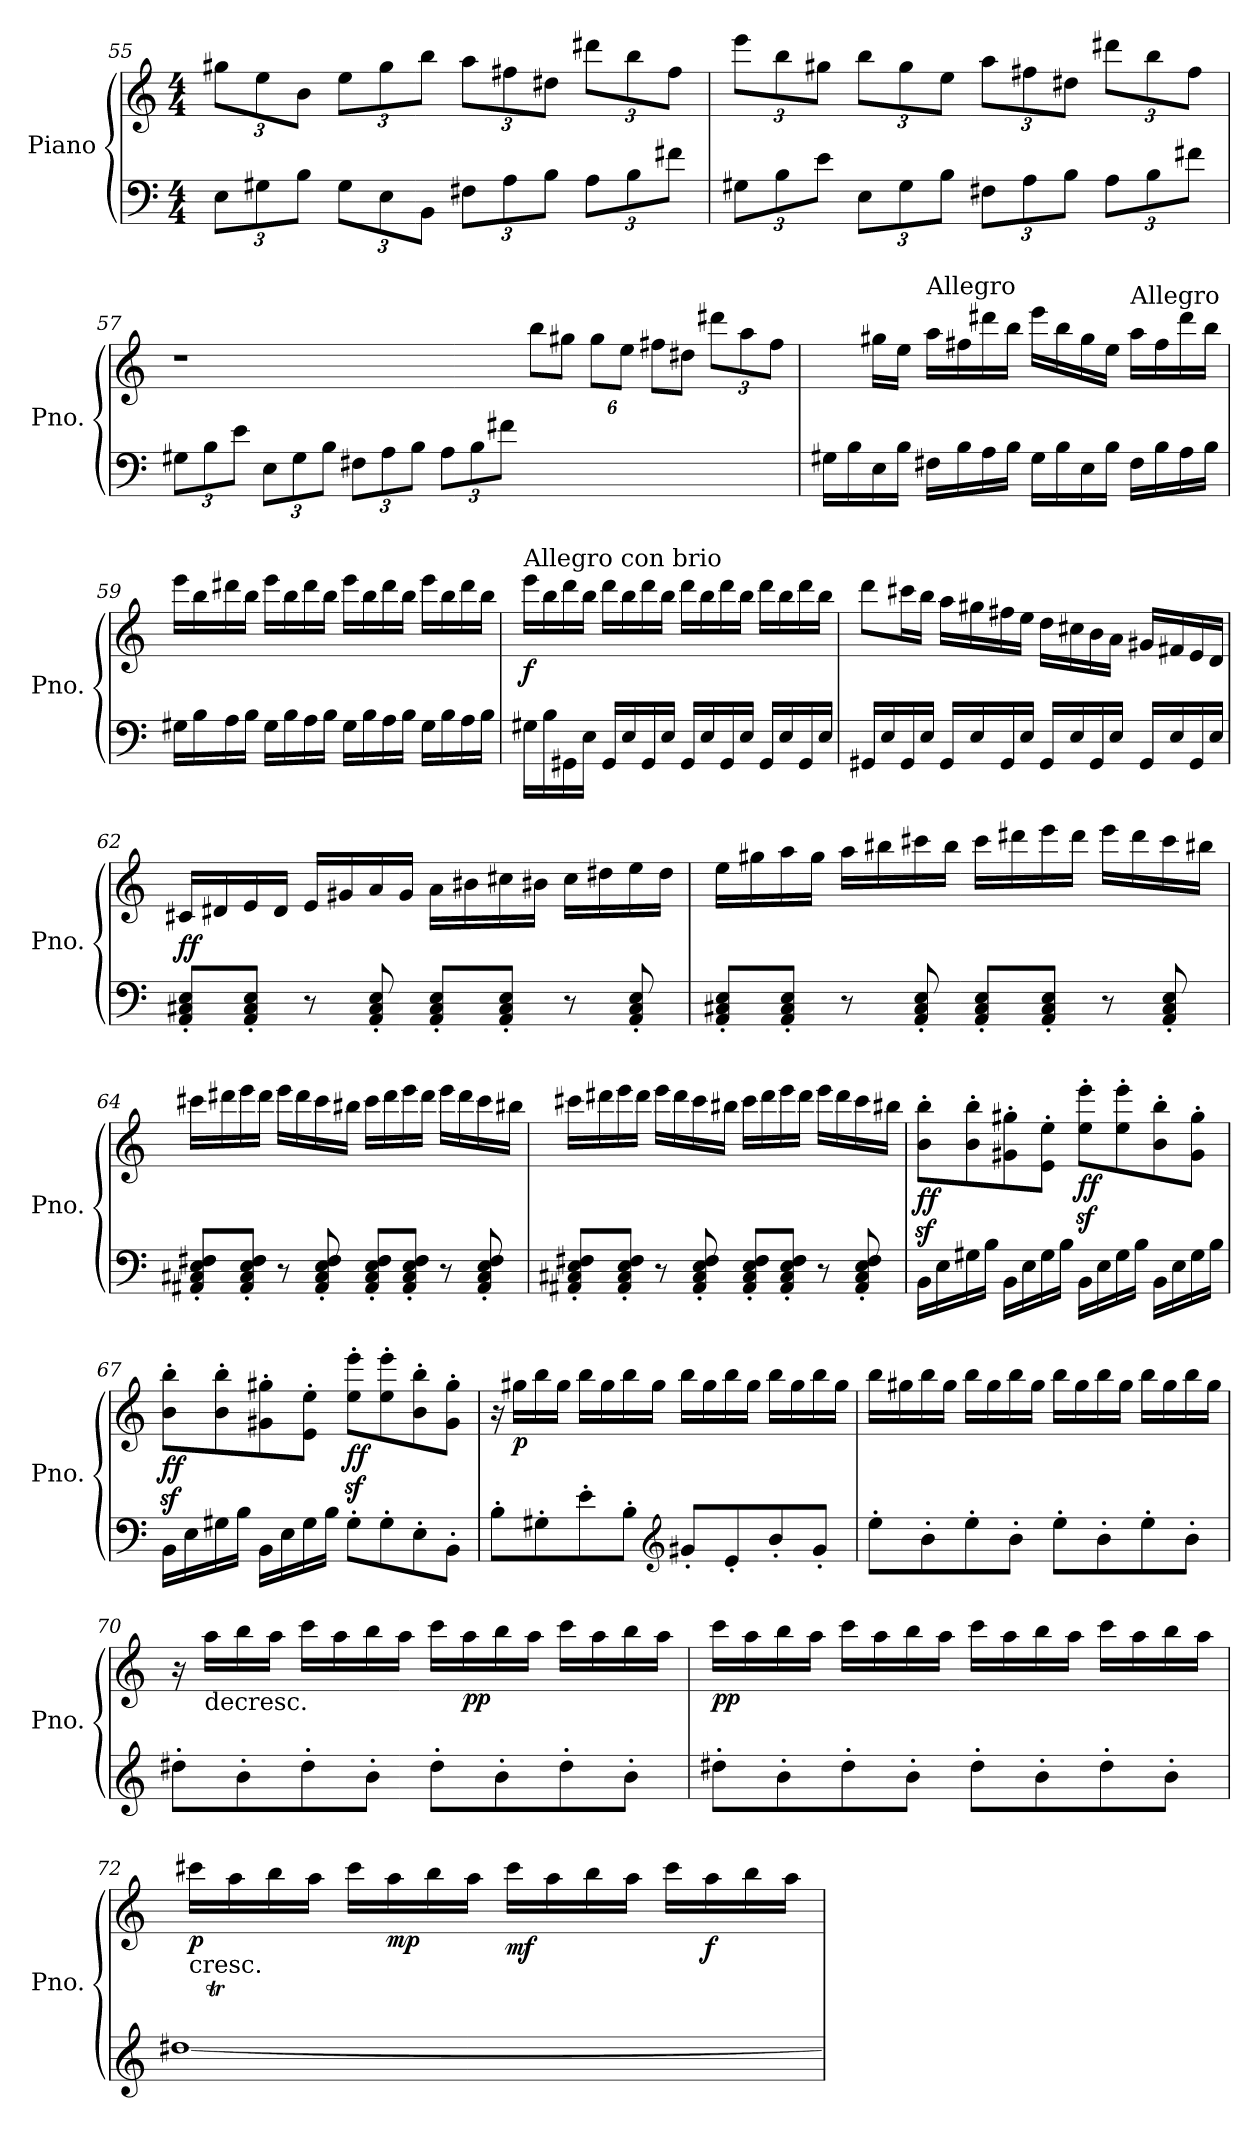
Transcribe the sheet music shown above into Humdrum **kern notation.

**kern	**kern	**dynam
*part1	*part1	*part1
*staff2	*staff1	*staff1/2
*I"Piano	*	*
*I'Pno.	*	*
!!LO:LB:g=z
*clefF4	*clefG2	*
*k[]	*k[]	*
*C:	*C:	*
*M4/4	*M4/4	*
*Xbrackettup	*Xbrackettup	*
=55	=55	=55
12E\L	12gg#X\L	.
12G#X\	12ee\	.
12B\J	12b\J	.
12G#\L	12ee\L	.
12E\	12gg#\	.
12BB\J	12bb\J	.
12F#X\L	12aa\L	.
12A\	12ff#X\	.
12B\J	12dd#X\J	.
12A\L	12ddd#X\L	.
12B\	12bb\	.
12f#X\J	12ff#\J	.
=56	=56	=56
12G#X\L	12eee\L	.
12B\	12bb\	.
12e\J	12gg#X\J	.
12E\L	12bb\L	.
12G#\	12gg#\	.
12B\J	12ee\J	.
12F#X\L	12aa\L	.
12A\	12ff#X\	.
12B\J	12dd#X\J	.
12A\L	12ddd#X\L	.
12B\	12bb\	.
12f#X\J	12ff#\J	.
!!LO:LB:g=z
=57	=57	=57
12G#X\L	1r	.
12B\	.	.
12e\J	.	.
12E\L	.	.
12G#\	.	.
12B\J	.	.
12F#X\L	.	.
12A\	.	.
12B\J	.	.
12A\L	.	.
12B\	.	.
12f#X\J	.	.
2.ryy	12bb\L	.
.	12gg#X\J	.
.	12gg#\L	.
.	12ee\J	.
.	12ff#X\L	.
.	12dd#X\J	.
.	12ddd#X\L	.
.	12aa\	.
.	12ff#\J	.
=58	=58	=58
16G#X\LL	8ryy	.
16B\	.	.
16E\	16gg#X\LL	.
16B\JJ	16ee\JJ	.
!	!LO:TX:a:t=Allegro	!
16F#X\LL	16aa\LL	.
16B\	16ff#X\	.
16A\	16ddd#X\	.
16B\JJ	16bb\JJ	.
16G#\LL	16eee\LL	.
16B\	16bb\	.
16E\	16gg#\	.
16B\JJ	16ee\JJ	.
!	!LO:TX:a:t=Allegro	!
16F#\LL	16aa\LL	.
16B\	16ff#\	.
16A\	16ddd#\	.
16B\JJ	16bb\JJ	.
!!LO:LB:g=z
=59	=59	=59
16G#X\LL	16eee\LL	.
16B\	16bb\	.
16A\	16ddd#X\	.
16B\JJ	16bb\JJ	.
16G#\LL	16eee\LL	.
16B\	16bb\	.
16A\	16ddd#\	.
16B\JJ	16bb\JJ	.
16G#\LL	16eee\LL	.
16B\	16bb\	.
16A\	16ddd#\	.
16B\JJ	16bb\JJ	.
16G#\LL	16eee\LL	.
16B\	16bb\	.
16A\	16ddd#\	.
16B\JJ	16bb\JJ	.
=60	=60	=60
!	!LO:TX:a:t=Allegro con brio	!
!	!	!LO:DY:b
16G#X\LL	16eee\LL	f
16B\	16bb\	.
16GG#X\	16ddd\	.
16E\JJ	16bb\JJ	.
16GG#/LL	16ddd\LL	.
16E/	16bb\	.
16GG#/	16ddd\	.
16E/JJ	16bb\JJ	.
16GG#/LL	16ddd\LL	.
16E/	16bb\	.
16GG#/	16ddd\	.
16E/JJ	16bb\JJ	.
16GG#/LL	16ddd\LL	.
16E/	16bb\	.
16GG#/	16ddd\	.
16E/JJ	16bb\JJ	.
!!LO:PB:g=z
=61	=61	=61
16GG#X/LL	8ddd\L	.
16E/	.	.
16GG#/	16ccc#X\L	.
16E/JJ	16bb\JJ	.
16GG#/LL	16aa\LL	.
16E/	16gg#X\	.
16GG#/	16ff#X\	.
16E/JJ	16ee\JJ	.
16GG#/LL	16dd\LL	.
16E/	16cc#X\	.
16GG#/	16b\	.
16E/JJ	16a\JJ	.
16GG#/LL	16g#X/LL	.
16E/	16f#X/	.
16GG#/	16e/	.
16E/JJ	16d/JJ	.
=62	=62	=62
!	!	!LO:DY:b
8AA/' 8C#X/' 8E/'L	16c#X/LL	ff
.	16d#X/	.
8AA/' 8C#/' 8E/'J	16e/	.
.	16d#/JJ	.
8r	16e/LL	.
.	16g#X/	.
8AA/' 8C#/' 8E/'	16a/	.
.	16g#/JJ	.
8AA/' 8C#/' 8E/'L	16a\LL	.
.	16b#X\	.
8AA/' 8C#/' 8E/'J	16cc#X\	.
.	16b#X\JJ	.
8r	16cc#\LL	.
.	16dd#X\	.
8AA/' 8C#/' 8E/'	16ee\	.
.	16dd#\JJ	.
!!LO:LB:g=z
=63	=63	=63
8AA/' 8C#X/' 8E/'L	16ee\LL	.
.	16gg#X\	.
8AA/' 8C#/' 8E/'J	16aa\	.
.	16gg#\JJ	.
8r	16aa\LL	.
.	16bb#X\	.
8AA/' 8C#/' 8E/'	16ccc#X\	.
.	16bb#\JJ	.
8AA/' 8C#/' 8E/'L	16ccc#\LL	.
.	16ddd#X\	.
8AA/' 8C#/' 8E/'J	16eee\	.
.	16ddd#\JJ	.
8r	16eee\LL	.
.	16ddd#\	.
8AA/' 8C#/' 8E/'	16ccc#\	.
.	16bb#X\JJ	.
=64	=64	=64
8AA#X/' 8C#X/' 8E/' 8F#X/'L	16ccc#X\LL	.
.	16ddd#X\	.
8AA#/' 8C#/' 8E/' 8F#/'J	16eee\	.
.	16ddd#\JJ	.
8r	16eee\LL	.
.	16ddd#\	.
8AA#/' 8C#/' 8E/' 8F#/'	16ccc#\	.
.	16bb#X\JJ	.
8AA#/' 8C#/' 8E/' 8F#/'L	16ccc#\LL	.
.	16ddd#\	.
8AA#/' 8C#/' 8E/' 8F#/'J	16eee\	.
.	16ddd#\JJ	.
8r	16eee\LL	.
.	16ddd#\	.
8AA#/' 8C#/' 8E/' 8F#/'	16ccc#\	.
.	16bb#X\JJ	.
!!LO:LB:g=z
=65	=65	=65
8AA#X/' 8C#X/' 8E/' 8F#X/'L	16ccc#X\LL	.
.	16ddd#X\	.
8AA#/' 8C#/' 8E/' 8F#/'J	16eee\	.
.	16ddd#\JJ	.
8r	16eee\LL	.
.	16ddd#\	.
8AA#/' 8C#/' 8E/' 8F#/'	16ccc#\	.
.	16bb#X\JJ	.
8AA#/' 8C#/' 8E/' 8F#/'L	16ccc#\LL	.
.	16ddd#\	.
8AA#/' 8C#/' 8E/' 8F#/'J	16eee\	.
.	16ddd#\JJ	.
8r	16eee\LL	.
.	16ddd#\	.
8AA#/' 8C#/' 8E/' 8F#/'	16ccc#\	.
.	16bb#X\JJ	.
=66	=66	=66
!	!	!LO:DY:b
16BB\LL	8b\z<' 8bb\z<'L	ff
16E\	.	.
16G#X\	8b\' 8bb\'	.
16B\JJ	.	.
16BB\LL	8g#X\' 8gg#X\'	.
16E\	.	.
16G#\	8e\' 8ee\'J	.
16B\JJ	.	.
!	!	!LO:DY:b
16BB\LL	8ee\z<' 8eee\z<'L	ff
16E\	.	.
16G#\	8ee\' 8eee\'	.
16B\JJ	.	.
16BB\LL	8b\' 8bb\'	.
16E\	.	.
16G#\	8g#\' 8gg#\'J	.
16B\JJ	.	.
!!LO:LB:g=z
=67	=67	=67
!	!	!LO:DY:b
16BB\LL	8b\z<' 8bb\z<'L	ff
16E\	.	.
16G#X\	8b\' 8bb\'	.
16B\JJ	.	.
16BB\LL	8g#X\' 8gg#X\'	.
16E\	.	.
16G#\	8e\' 8ee\'J	.
16B\JJ	.	.
!	!	!LO:DY:b
8G#'\L	8ee\z<' 8eee\z<'L	ff
8G#'\	8ee\' 8eee\'	.
8E'\	8b\' 8bb\'	.
8BB'\J	8g#\' 8gg#\'J	.
=68	=68	=68
!	!	!LO:DY:b=2
!	!	!LO:DY:n=1:b=2
8B'\L	16r	fp f
!	!	!LO:DY:n=2:b
.	16gg#X\LL	p
8G#X'\	16bb\	.
.	16gg#\JJ	.
8e'\	16bb\LL	.
.	16gg#\	.
8B'\J	16bb\	.
.	16gg#\JJ	.
*clefG2	*	*
8g#X'/L	16bb\LL	.
.	16gg#\	.
8e'/	16bb\	.
.	16gg#\JJ	.
8b'/	16bb\LL	.
.	16gg#\	.
8g#'/J	16bb\	.
.	16gg#\JJ	.
!!LO:LB:g=z
=69	=69	=69
8ee'\L	16bb\LL	.
.	16gg#X\	.
8b'\	16bb\	.
.	16gg#\JJ	.
8ee'\	16bb\LL	.
.	16gg#\	.
8b'\J	16bb\	.
.	16gg#\JJ	.
8ee'\L	16bb\LL	.
.	16gg#\	.
8b'\	16bb\	.
.	16gg#\JJ	.
8ee'\	16bb\LL	.
.	16gg#\	.
8b'\J	16bb\	.
.	16gg#\JJ	.
=70	=70	=70
8dd#X'\L	16r	.
!	!LO:TX:b:t=decresc.	!
.	16aa\LL	.
8b'\	16bb\	.
.	16aa\JJ	.
8dd#'\	16ccc\LL	.
.	16aa\	.
8b'\J	16bb\	.
.	16aa\JJ	.
8dd#'\L	16ccc\LL	.
!	!	!LO:DY:b
.	16aa\	pp
8b'\	16bb\	.
.	16aa\JJ	.
8dd#'\	16ccc\LL	.
.	16aa\	.
8b'\J	16bb\	.
.	16aa\JJ	.
!!LO:PB:g=z
=71	=71	=71
!	!	!LO:DY:b
8dd#X'\L	16ccc\LL	pp
.	16aa\	.
8b'\	16bb\	.
.	16aa\JJ	.
8dd#'\	16ccc\LL	.
.	16aa\	.
8b'\J	16bb\	.
.	16aa\JJ	.
8dd#'\L	16ccc\LL	.
.	16aa\	.
8b'\	16bb\	.
.	16aa\JJ	.
8dd#'\	16ccc\LL	.
.	16aa\	.
8b'\J	16bb\	.
.	16aa\JJ	.
!!LO:LB:g=z
=72	=72	=72
*^	*	*
!	!	!LO:TX:b:t=cresc.	!
!	!	!	!LO:DY:b
32dd#X/LLLyy	[1dd#	16ccc#X\LL	p
32eet/yy	.	.	.
32dd#/yy	.	16aa\	.
32ee/JJJyy	.	.	.
32dd#/LLLyy	.	16bb\	.
32ee/yy	.	.	.
32dd#/yy	.	16aa\JJ	.
32ee/JJJyy	.	.	.
32dd#/LLLyy	.	16ccc#\LL	.
32ee/yy	.	.	.
!	!	!	!LO:DY:b
32dd#/yy	.	16aa\	mp
32ee/JJJyy	.	.	.
32dd#/LLLyy	.	16bb\	.
32ee/yy	.	.	.
32dd#/yy	.	16aa\JJ	.
32ee/JJJyy	.	.	.
!	!	!	!LO:DY:b
32dd#/LLLyy	.	16ccc#\LL	mf
32ee/yy	.	.	.
32dd#/yy	.	16aa\	.
32ee/JJJyy	.	.	.
32dd#/LLLyy	.	16bb\	.
32ee/yy	.	.	.
32dd#/yy	.	16aa\JJ	.
32ee/JJJyy	.	.	.
32dd#/LLLyy	.	16ccc#\LL	.
32ee/yy	.	.	.
!	!	!	!LO:DY:b
32dd#/yy	.	16aa\	f
32ee/JJJyy	.	.	.
32dd#/LLLyy	.	16bb\	.
32ee/yy	.	.	.
32dd#/yy	.	16aa\JJ	.
32ee/JJJyy	.	.	.
*v	*v	*	*
=	=	=
*-	*-	*-
